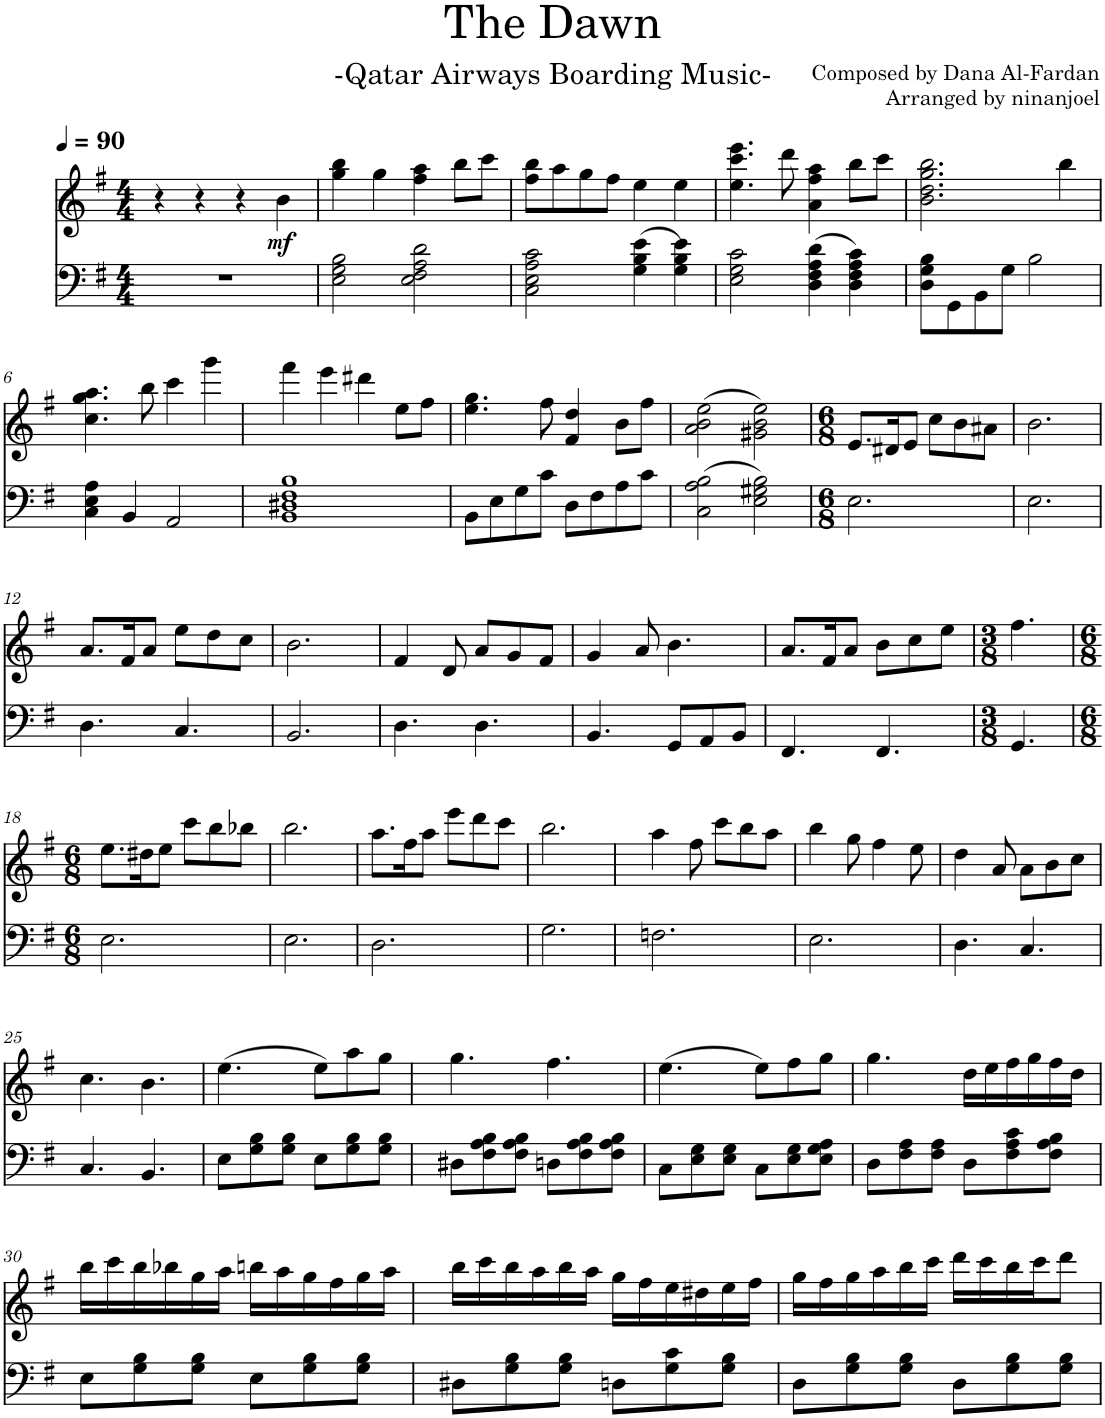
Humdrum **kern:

**kern	**kern	**dynam
*part1	*part1	*part1
*staff2	*staff1	*staff1/2
*I"Piano	*	*
*I'Pno.	*	*
*clefF4	*clefG2	*
*k[f#]	*k[f#]	*
*M4/4	*M4/4	*
=1	=1	=1
1r	4r	.
.	4r	.
*	*MM90	*
.	4r	.
!	!	!LO:DY:b
.	4b\	mf
=2	=2	=2
2E\ 2G\ 2B\	4gg\ 4bb\	.
.	4gg\	.
2E\ 2F#\ 2A\ 2d\	4ff#\ 4aa\	.
.	8bb\L	.
.	8ccc\J	.
=3	=3	=3
2C\ 2E\ 2A\ 2c\	8ff#\ 8bb\L	.
.	8aa\	.
.	8gg\	.
.	8ff#\J	.
4G\ 4B\ 4e\	4ee\	.
4G\ 4B\ 4e\	4ee\	.
=4	=4	=4
2E\ 2G\ 2c\	4.ee\ 4.ccc\ 4.eee\	.
.	8ddd\	.
4D\ 4F#\ 4A\ 4d\	4a\ 4ff#\ 4aa\	.
4D\ 4F#\ 4A\ 4c\	8bb\L	.
.	8ccc\J	.
=5	=5	=5
8D\ 8G\ 8B\L	2.b\ 2.dd\ 2.gg\ 2.bb\	.
8GG\	.	.
8BB\	.	.
8G\J	.	.
2B\	.	.
.	4bb\	.
!!LO:LB:g=z
=6	=6	=6
4C\ 4E\ 4A\	4.cc\ 4.gg\ 4.aa\	.
4BB/	.	.
.	8bb\	.
2AA/	4ccc\	.
.	4ggg\	.
=7	=7	=7
1BB 1D#X 1F# 1B	4fff#\	.
.	4eee\	.
.	4ddd#X\	.
.	8ee\L	.
.	8ff#\J	.
=8	=8	=8
8BB\L	4.ee\ 4.gg\	.
8E\	.	.
8G\	.	.
8c\J	8ff#\	.
8D\L	4f#/ 4dd/	.
8F#\	.	.
8A\	8b\L	.
8c\J	8ff#\J	.
=9	=9	=9
2C\ 2A\ 2B\	(2a\ 2b\ 2ee\	.
2E\ 2G#X\ 2B\	2g#X\ 2b\ 2ee\)	.
=10	=10	=10
*M6/8	*M6/8	*
2.E\	8.e/L	.
.	16d#X/K	.
.	8e/J	.
.	8cc\L	.
.	8b\	.
.	8a#X\J	.
=11	=11	=11
2.E\	2.b\	.
!!LO:LB:g=z
=12	=12	=12
4.D\	8.a/L	.
.	16f#/K	.
.	8a/J	.
4.C/	8ee\L	.
.	8dd\	.
.	8cc\J	.
=13	=13	=13
2.BB/	2.b\	.
=14	=14	=14
4.D\	4f#/	.
.	8d/	.
4.D\	8a/L	.
.	8g/	.
.	8f#/J	.
=15	=15	=15
4.BB/	4g/	.
.	8a/	.
8GG/L	4.b\	.
8AA/	.	.
8BB/J	.	.
=16	=16	=16
4.FF#/	8.a/L	.
.	16f#/K	.
.	8a/J	.
4.FF#/	8b\L	.
.	8cc\	.
.	8ee\J	.
=17	=17	=17
*M3/8	*M3/8	*
4.GG/	4.ff#\	.
!!LO:LB:g=z
=18	=18	=18
*M6/8	*M6/8	*
2.E\	8.ee\L	.
.	16dd#X\K	.
.	8ee\J	.
.	8ccc\L	.
.	8bb\	.
.	8bb-X\J	.
=19	=19	=19
2.E\	2.bb\	.
=20	=20	=20
2.D\	8.aa\L	.
.	16ff#\K	.
.	8aa\J	.
.	8eee\L	.
.	8ddd\	.
.	8ccc\J	.
=21	=21	=21
2.G\	2.bb\	.
=22	=22	=22
2.Fn\	4aa\	.
.	8ff#\	.
.	8ccc\L	.
.	8bb\	.
.	8aa\J	.
=23	=23	=23
2.E\	4bb\	.
.	8gg\	.
.	4ff#\	.
.	8ee\	.
=24	=24	=24
4.D\	4dd\	.
.	8a/	.
4.C/	8a\L	.
.	8b\	.
.	8cc\J	.
!!LO:LB:g=z
=25	=25	=25
4.C/	4.cc\	.
4.BB/	4.b\	.
=26	=26	=26
8E\L	(4.ee\	.
8G\ 8B\	.	.
8G\ 8B\J	.	.
8E\L	8ee\L)	.
8G\ 8B\	8aa\	.
8G\ 8B\J	8gg\J	.
=27	=27	=27
8D#X\L	4.gg\	.
8F#\ 8A\ 8B\	.	.
8F#\ 8A\ 8B\J	.	.
8Dn\L	4.ff#\	.
8F#\ 8A\ 8B\	.	.
8F#\ 8A\ 8B\J	.	.
=28	=28	=28
8C\L	(4.ee\	.
8E\ 8G\	.	.
8E\ 8G\J	.	.
8C\L	8ee\L)	.
8E\ 8G\	8ff#\	.
8E\ 8G\ 8A\J	8gg\J	.
=29	=29	=29
8D\L	4.gg\	.
8F#\ 8A\	.	.
8F#\ 8A\J	.	.
8D\L	16dd\LL	.
.	16ee\	.
8F#\ 8A\ 8c\	16ff#\	.
.	16gg\	.
8F#\ 8A\ 8B\J	16ff#\	.
.	16dd\JJ	.
!!LO:LB:g=z
=30	=30	=30
8E\L	16bb\LL	.
.	16ccc\	.
8G\ 8B\	16bb\	.
.	16bb-X\	.
8G\ 8B\J	16gg\	.
.	16aa\JJ	.
8E\L	16bbn\LL	.
.	16aa\	.
8G\ 8B\	16gg\	.
.	16ff#\	.
8G\ 8B\J	16gg\	.
.	16aa\JJ	.
=31	=31	=31
8D#X\L	16bb\LL	.
.	16ccc\	.
8G\ 8B\	16bb\	.
.	16aa\	.
8G\ 8B\J	16bb\	.
.	16aa\JJ	.
8Dn\L	16gg\LL	.
.	16ff#\	.
8G\ 8c\	16ee\	.
.	16dd#X\	.
8G\ 8B\J	16ee\	.
.	16ff#\JJ	.
=32	=32	=32
8D\L	16gg\LL	.
.	16ff#\	.
8G\ 8B\	16gg\	.
.	16aa\	.
8G\ 8B\J	16bb\	.
.	16ccc\JJ	.
8D\L	16ddd\LL	.
.	16ccc\	.
8G\ 8B\	16bb\	.
.	16ccc\J	.
8G\ 8B\J	8ddd\J	.
=	=	=
*-	*-	*-
